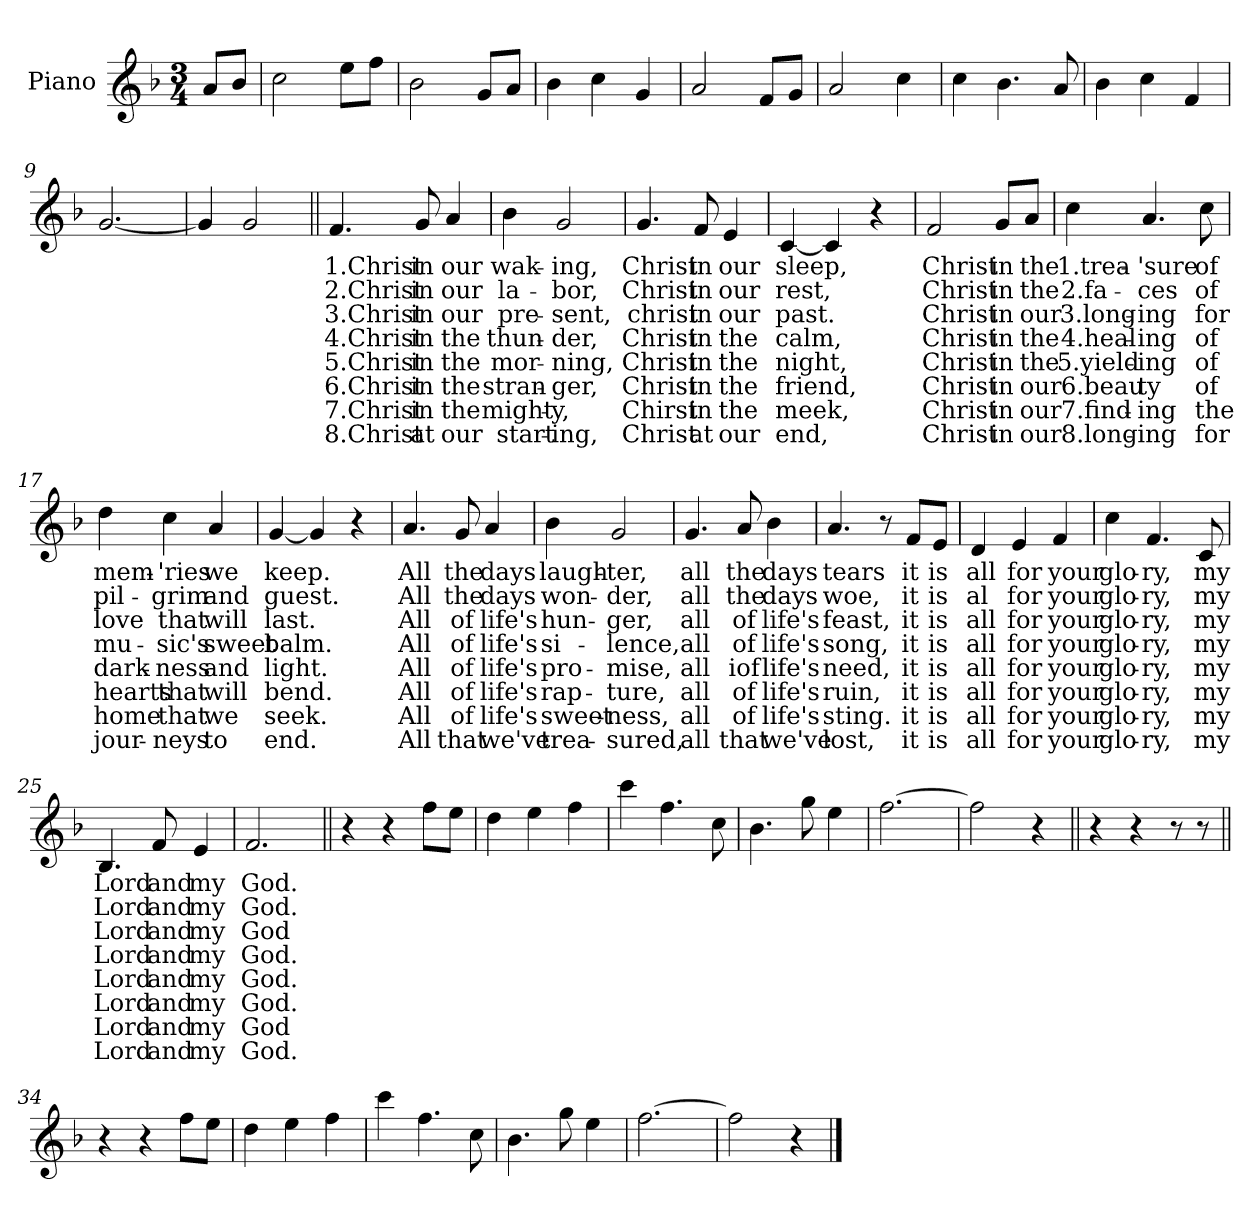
**kern	**text	**text	**text	**text	**text	**text	**text	**text
*part1	*part1	*part1	*part1	*part1	*part1	*part1	*part1	*part1
*staff1	*staff1	*staff1	*staff1	*staff1	*staff1	*staff1	*staff1	*staff1
*I"Piano	*	*	*	*	*	*	*	*
*I'Pno.	*	*	*	*	*	*	*	*
*clefG2	*	*	*	*	*	*	*	*
*k[b-]	*	*	*	*	*	*	*	*
*F:	*	*	*	*	*	*	*	*
*M3/4	*	*	*	*	*	*	*	*
=1	=1	=1	=1	=1	=1	=1	=1	=1
8a/L	.	.	.	.	.	.	.	.
8b-/J	.	.	.	.	.	.	.	.
=2	=2	=2	=2	=2	=2	=2	=2	=2
2cc\	.	.	.	.	.	.	.	.
8ee\L	.	.	.	.	.	.	.	.
8ff\J	.	.	.	.	.	.	.	.
=3	=3	=3	=3	=3	=3	=3	=3	=3
2b-\	.	.	.	.	.	.	.	.
8g/L	.	.	.	.	.	.	.	.
8a/J	.	.	.	.	.	.	.	.
=4	=4	=4	=4	=4	=4	=4	=4	=4
4b-\	.	.	.	.	.	.	.	.
4cc\	.	.	.	.	.	.	.	.
4g/	.	.	.	.	.	.	.	.
=5	=5	=5	=5	=5	=5	=5	=5	=5
2a/	.	.	.	.	.	.	.	.
8f/L	.	.	.	.	.	.	.	.
8g/J	.	.	.	.	.	.	.	.
=6	=6	=6	=6	=6	=6	=6	=6	=6
2a/	.	.	.	.	.	.	.	.
4cc\	.	.	.	.	.	.	.	.
=7	=7	=7	=7	=7	=7	=7	=7	=7
4cc\	.	.	.	.	.	.	.	.
4.b-\	.	.	.	.	.	.	.	.
8a/	.	.	.	.	.	.	.	.
=8	=8	=8	=8	=8	=8	=8	=8	=8
4b-\	.	.	.	.	.	.	.	.
4cc\	.	.	.	.	.	.	.	.
4f/	.	.	.	.	.	.	.	.
=9	=9	=9	=9	=9	=9	=9	=9	=9
[2.g/	.	.	.	.	.	.	.	.
=10	=10	=10	=10	=10	=10	=10	=10	=10
4g/]	.	.	.	.	.	.	.	.
2g/	.	.	.	.	.	.	.	.
!!LO:LB:g=z
=11||	=11||	=11||	=11||	=11||	=11||	=11||	=11||	=11||
4.f/	1.Christ	2.Christ	3.Christ	4.Christ	5.Christ	6.Christ	7.Christ	8.Christ
8g/	in	in	in	in	in	in	in	at
4a/	our	our	our	the	the	the	the	our
=12	=12	=12	=12	=12	=12	=12	=12	=12
4b-\	wak-	la-	pre-	thun-	mor-	stran-	might-	start-
2g/	-ing,	-bor,	-sent,	-der,	-ning,	-ger,	-y,	-ing,
=13	=13	=13	=13	=13	=13	=13	=13	=13
4.g/	Christ	Christ	christ	Christ	Christ	Christ	Chirst	Christ
8f/	in	in	in	in	in	in	in	at
4e/	our	our	our	the	the	the	the	our
=14	=14	=14	=14	=14	=14	=14	=14	=14
[4c/	sleep,	rest,	past.	calm,	night,	friend,	meek,	end,
4c/]	.	.	.	.	.	.	.	.
4r	.	.	.	.	.	.	.	.
=15	=15	=15	=15	=15	=15	=15	=15	=15
2f/	Christ	Christ	Christ	Christ	Christ	Christ	Christ	Christ
8g/L	in	in	in	in	in	in	in	in
8a/J	the	the	our	the	the	our	our	our
!!LO:LB:g=z
=16	=16	=16	=16	=16	=16	=16	=16	=16
4cc\	1.trea-	2.fa-	3.long-	4.heal-	5.yield-	6.beau	7.find-	8.long-
4.a/	-'sure	-ces	-ing	-ing	-ing	ty	-ing	-ing
8cc\	of	of	for	of	of	of	the	for
=17	=17	=17	=17	=17	=17	=17	=17	=17
4dd\	mem-	pil-	love	mu-	dark-	hearts	home	jour-
4cc\	-'ries	-grim	that	-sic's	-ness	that	that	-neys
4a/	we	and	will	sweet	and	will	we	to
=18	=18	=18	=18	=18	=18	=18	=18	=18
[4g/	keep.	guest.	last.	balm.	light.	bend.	seek.	end.
4g/]	.	.	.	.	.	.	.	.
4r	.	.	.	.	.	.	.	.
=19	=19	=19	=19	=19	=19	=19	=19	=19
4.a/	All	All	All	All	All	All	All	All
8g/	the	the	of	of	of	of	of	that
4a/	days	days	life's	life's	life's	life's	life's	we've
=20	=20	=20	=20	=20	=20	=20	=20	=20
4b-\	laugh-	won-	hun-	si-	pro-	rap-	sweet-	trea-
2g/	-ter,	-der,	-ger,	-lence,	-mise,	-ture,	-ness,	-sured,
!!LO:LB:g=z
=21	=21	=21	=21	=21	=21	=21	=21	=21
4.g/	all	all	all	all	all	all	all	all
8a/	the	the	of	of	iof	of	of	that
4b-\	days	days	life's	life's	life's	life's	life's	we've
=22	=22	=22	=22	=22	=22	=22	=22	=22
4.a/	tears	woe,	feast,	song,	need,	ruin,	sting.	lost,
8r	.	.	.	.	.	.	.	.
8f/L	it	it	it	it	it	it	it	it
8e/J	is	is	is	is	is	is	is	is
=23	=23	=23	=23	=23	=23	=23	=23	=23
4d/	all	al	all	all	all	all	all	all
4e/	for	for	for	for	for	for	for	for
4f/	your	your	your	your	your	your	your	your
=24	=24	=24	=24	=24	=24	=24	=24	=24
4cc\	glo-	glo-	glo-	glo-	glo-	glo-	glo-	glo-
4.f/	-ry,	-ry,	-ry,	-ry,	-ry,	-ry,	-ry,	-ry,
8c/	my	my	my	my	my	my	my	my
=25	=25	=25	=25	=25	=25	=25	=25	=25
4.B-/	Lord	Lord	Lord	Lord	Lord	Lord	Lord	Lord
8f/	and	and	and	and	and	and	and	and
4e/	my	my	my	my	my	my	my	my
=26	=26	=26	=26	=26	=26	=26	=26	=26
2.f/	God.	God.	God	God.	God.	God.	God	God.
!!LO:PB:g=z
=27||	=27||	=27||	=27||	=27||	=27||	=27||	=27||	=27||
4r	.	.	.	.	.	.	.	.
4r	.	.	.	.	.	.	.	.
8ff\L	.	.	.	.	.	.	.	.
8ee\J	.	.	.	.	.	.	.	.
=28	=28	=28	=28	=28	=28	=28	=28	=28
4dd\	.	.	.	.	.	.	.	.
4ee\	.	.	.	.	.	.	.	.
4ff\	.	.	.	.	.	.	.	.
=29	=29	=29	=29	=29	=29	=29	=29	=29
4ccc\	.	.	.	.	.	.	.	.
4.ff\	.	.	.	.	.	.	.	.
8cc\	.	.	.	.	.	.	.	.
=30	=30	=30	=30	=30	=30	=30	=30	=30
4.b-\	.	.	.	.	.	.	.	.
8gg\	.	.	.	.	.	.	.	.
4ee\	.	.	.	.	.	.	.	.
=31	=31	=31	=31	=31	=31	=31	=31	=31
[2.ff\	.	.	.	.	.	.	.	.
=32	=32	=32	=32	=32	=32	=32	=32	=32
2ff\]	.	.	.	.	.	.	.	.
4r	.	.	.	.	.	.	.	.
!!LO:LB:g=z
=33||	=33||	=33||	=33||	=33||	=33||	=33||	=33||	=33||
4r	.	.	.	.	.	.	.	.
4r	.	.	.	.	.	.	.	.
8r	.	.	.	.	.	.	.	.
8r	.	.	.	.	.	.	.	.
=34||	=34||	=34||	=34||	=34||	=34||	=34||	=34||	=34||
4r	.	.	.	.	.	.	.	.
4r	.	.	.	.	.	.	.	.
8ff\L	.	.	.	.	.	.	.	.
8ee\J	.	.	.	.	.	.	.	.
=35	=35	=35	=35	=35	=35	=35	=35	=35
4dd\	.	.	.	.	.	.	.	.
4ee\	.	.	.	.	.	.	.	.
4ff\	.	.	.	.	.	.	.	.
=36	=36	=36	=36	=36	=36	=36	=36	=36
4ccc\	.	.	.	.	.	.	.	.
4.ff\	.	.	.	.	.	.	.	.
8cc\	.	.	.	.	.	.	.	.
=37	=37	=37	=37	=37	=37	=37	=37	=37
4.b-\	.	.	.	.	.	.	.	.
8gg\	.	.	.	.	.	.	.	.
4ee\	.	.	.	.	.	.	.	.
=38	=38	=38	=38	=38	=38	=38	=38	=38
[2.ff\	.	.	.	.	.	.	.	.
=39	=39	=39	=39	=39	=39	=39	=39	=39
2ff\]	.	.	.	.	.	.	.	.
4r	.	.	.	.	.	.	.	.
==	==	==	==	==	==	==	==	==
*-	*-	*-	*-	*-	*-	*-	*-	*-
